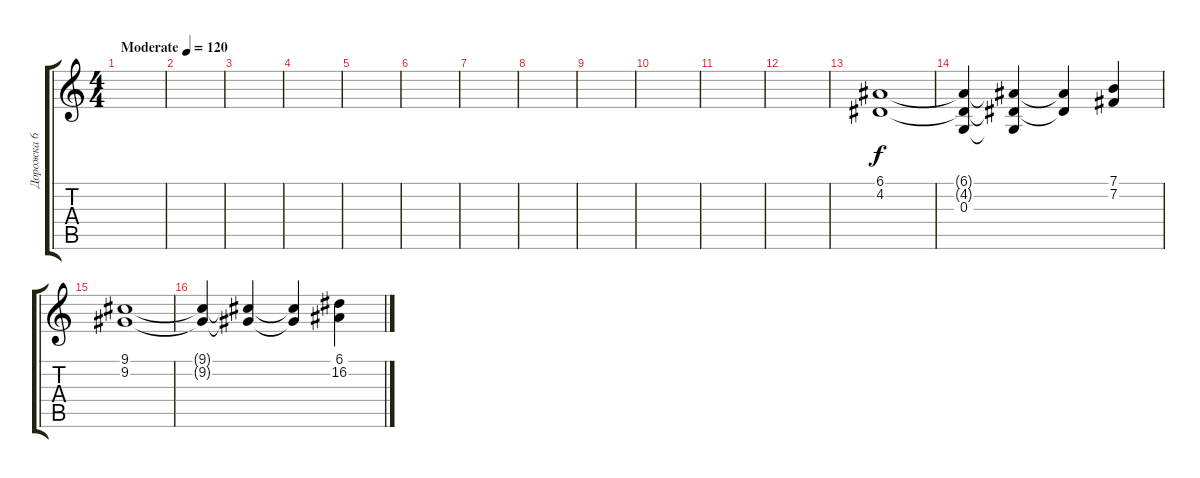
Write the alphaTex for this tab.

\track ("Дорожка 6" "Дорожка 6") {instrument lead2sawtooth}
\staff {score tabs}
\tuning (E4 B3 G3 D3 A2 E2) {hide}
\ts (4 4)
\tempo (120 "Moderate")
\clef g2
\ks c
|
|
|
|
|
|
|
|
|
|
|
|
(6.1 4.2).1 |
(6.1{t} 4.2{t} 0.3).4 (6.1{t} 4.2{t} 0.3{t}).4 (6.1{t} 4.2{t}).4 (7.1 7.2).4 |
(9.1 9.2).1 |
(9.1{t} 9.2{t}).4 (9.1{t} 9.2{t}).4 (9.1{t} 9.2{t}).4 (6.1 16.2).4
